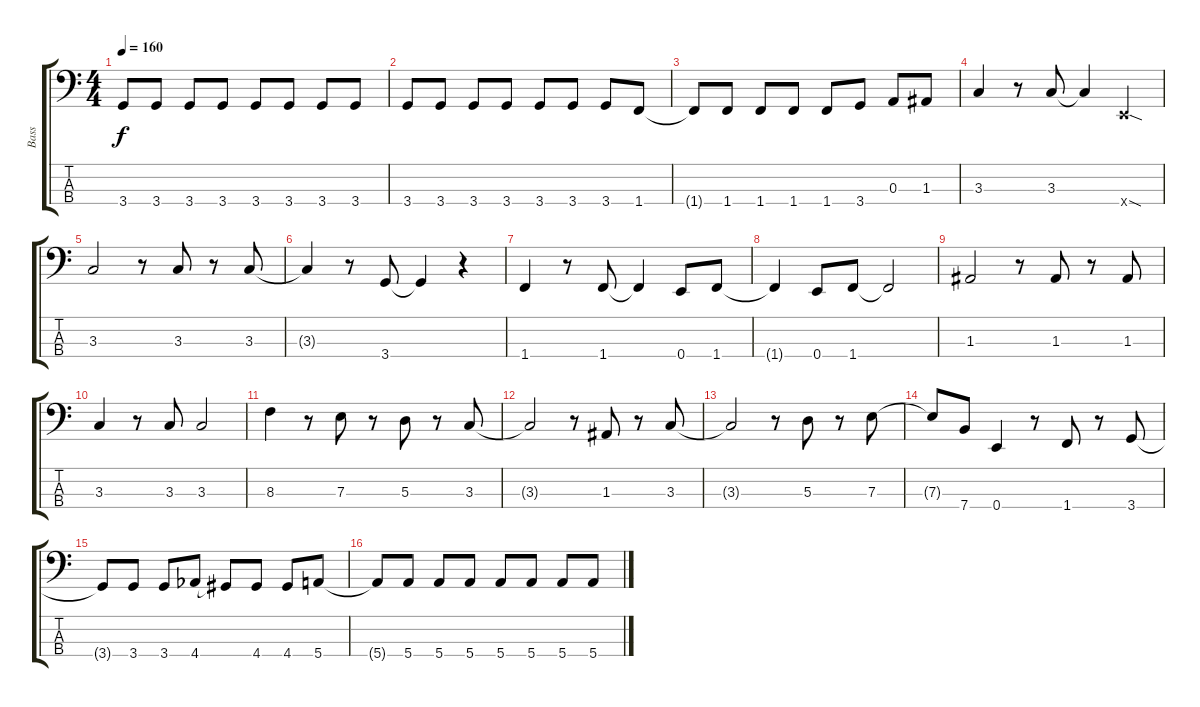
\track ("Bass" "Bass") {instrument electricbassfinger}
\staff {score tabs}
\tuning (G2 D2 A1 E1) {hide}
\ts (4 4)
\tempo 160
\clef f4
\ks c
3.4{t}.8{dy f} 3.4.8 3.4.8 3.4.8 3.4.8 3.4.8 3.4.8 3.4.8 |
3.4.8 3.4.8 3.4.8 3.4.8 3.4.8 3.4.8 3.4.8 1.4.8 |
1.4{t}.8 1.4.8 1.4.8 1.4.8 1.4.8 3.4.8 0.3.8 1.3.8 |
3.3.4 r.8 3.3.8 3.3{t}.4 0.4{sod x}.4 |
3.3.2 r.8 3.3.8 r.8 3.3.8 |
3.3{t}.4 r.8 3.4.8 3.4{t}.4 r.4 |
1.4.4 r.8 1.4.8 1.4{t}.4 0.4.8 1.4.8 |
1.4{t}.4 0.4.8 1.4.8 1.4{t}.2 |
1.3.2 r.8 1.3.8 r.8 1.3.8 |
3.3.4 r.8 3.3.8 3.3.2 |
8.3.4 r.8 7.3.8 r.8 5.3.8 r.8 3.3.8 |
3.3{t}.2 r.8 1.3.8 r.8 3.3.8 |
3.3{t}.2 r.8 5.3.8 r.8 7.3.8 |
7.3{t}.8 7.4.8 0.4.4 r.8 1.4.8 r.8 3.4.8 |
3.4{t}.8 3.4.8 3.4.8 4.4{acc b}.8 4.4{t}.8 4.4.8 4.4.8 5.4.8 |
5.4{t}.8 5.4.8 5.4.8 5.4.8 5.4.8 5.4.8 5.4.8 5.4.8
